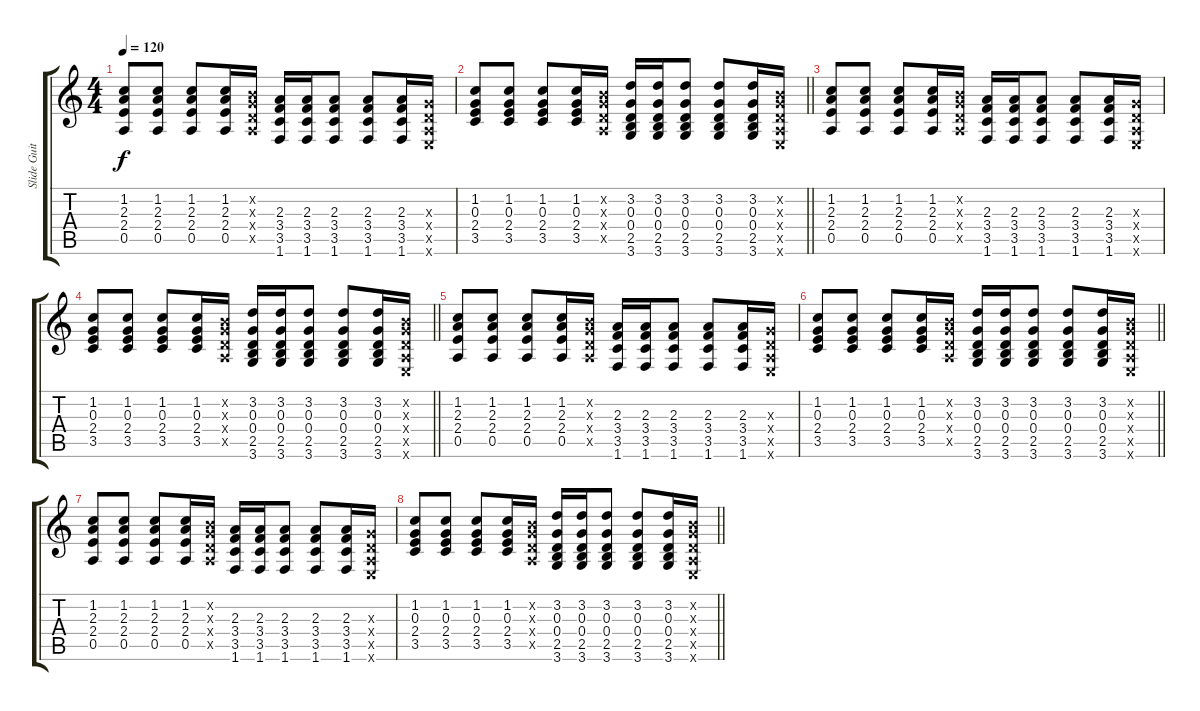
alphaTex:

\track ("Slide Guitar" "Slide Guit") {instrument electricguitarclean}
\staff {score tabs}
\tuning (E4 B3 G3 D3 A2 E2) {hide}
\ts (4 4)
\tempo 120
\clef g2
\ks c
(1.2 2.3 2.4 0.5).8{dy f} (1.2 2.3 2.4 0.5).8 (1.2 2.3 2.4 0.5).8 (1.2 2.3 2.4 0.5).16 (0.2{x} 0.3{x} 0.4{x} 0.5{x}).16 (2.3 3.4 3.5 1.6).16 (2.3 3.4 3.5 1.6).16 (2.3 3.4 3.5 1.6).8 (2.3 3.4 3.5 1.6).8 (2.3 3.4 3.5 1.6).16 (0.3{x} 0.4{x} 0.5{x} 0.6{x}).16 |
\barLineRight lightlight
(1.2 0.3 2.4 3.5).8 (1.2 0.3 2.4 3.5).8 (1.2 0.3 2.4 3.5).8 (1.2 0.3 2.4 3.5).16 (0.2{x} 0.3{x} 0.4{x} 0.5{x}).16 (3.2 0.3 0.4 2.5 3.6).16 (3.2 0.3 0.4 2.5 3.6).16 (3.2 0.3 0.4 2.5 3.6).8 (3.2 0.3 0.4 2.5 3.6).8 (3.2 0.3 0.4 2.5 3.6).16 (0.2{x} 0.3{x} 0.4{x} 0.5{x} 0.6{x}).16 |
(1.2 2.3 2.4 0.5).8 (1.2 2.3 2.4 0.5).8 (1.2 2.3 2.4 0.5).8 (1.2 2.3 2.4 0.5).16 (0.2{x} 0.3{x} 0.4{x} 0.5{x}).16 (2.3 3.4 3.5 1.6).16 (2.3 3.4 3.5 1.6).16 (2.3 3.4 3.5 1.6).8 (2.3 3.4 3.5 1.6).8 (2.3 3.4 3.5 1.6).16 (0.3{x} 0.4{x} 0.5{x} 0.6{x}).16 |
\barLineRight lightlight
(1.2 0.3 2.4 3.5).8 (1.2 0.3 2.4 3.5).8 (1.2 0.3 2.4 3.5).8 (1.2 0.3 2.4 3.5).16 (0.2{x} 0.3{x} 0.4{x} 0.5{x}).16 (3.2 0.3 0.4 2.5 3.6).16 (3.2 0.3 0.4 2.5 3.6).16 (3.2 0.3 0.4 2.5 3.6).8 (3.2 0.3 0.4 2.5 3.6).8 (3.2 0.3 0.4 2.5 3.6).16 (0.2{x} 0.3{x} 0.4{x} 0.5{x} 0.6{x}).16 |
(1.2 2.3 2.4 0.5).8 (1.2 2.3 2.4 0.5).8 (1.2 2.3 2.4 0.5).8 (1.2 2.3 2.4 0.5).16 (0.2{x} 0.3{x} 0.4{x} 0.5{x}).16 (2.3 3.4 3.5 1.6).16 (2.3 3.4 3.5 1.6).16 (2.3 3.4 3.5 1.6).8 (2.3 3.4 3.5 1.6).8 (2.3 3.4 3.5 1.6).16 (0.3{x} 0.4{x} 0.5{x} 0.6{x}).16 |
\barLineRight lightlight
(1.2 0.3 2.4 3.5).8 (1.2 0.3 2.4 3.5).8 (1.2 0.3 2.4 3.5).8 (1.2 0.3 2.4 3.5).16 (0.2{x} 0.3{x} 0.4{x} 0.5{x}).16 (3.2 0.3 0.4 2.5 3.6).16 (3.2 0.3 0.4 2.5 3.6).16 (3.2 0.3 0.4 2.5 3.6).8 (3.2 0.3 0.4 2.5 3.6).8 (3.2 0.3 0.4 2.5 3.6).16 (0.2{x} 0.3{x} 0.4{x} 0.5{x} 0.6{x}).16 |
(1.2 2.3 2.4 0.5).8 (1.2 2.3 2.4 0.5).8 (1.2 2.3 2.4 0.5).8 (1.2 2.3 2.4 0.5).16 (0.2{x} 0.3{x} 0.4{x} 0.5{x}).16 (2.3 3.4 3.5 1.6).16 (2.3 3.4 3.5 1.6).16 (2.3 3.4 3.5 1.6).8 (2.3 3.4 3.5 1.6).8 (2.3 3.4 3.5 1.6).16 (0.3{x} 0.4{x} 0.5{x} 0.6{x}).16 |
\barLineRight lightlight
(1.2 0.3 2.4 3.5).8 (1.2 0.3 2.4 3.5).8 (1.2 0.3 2.4 3.5).8 (1.2 0.3 2.4 3.5).16 (0.2{x} 0.3{x} 0.4{x} 0.5{x}).16 (3.2 0.3 0.4 2.5 3.6).16 (3.2 0.3 0.4 2.5 3.6).16 (3.2 0.3 0.4 2.5 3.6).8 (3.2 0.3 0.4 2.5 3.6).8 (3.2 0.3 0.4 2.5 3.6).16 (0.2{x} 0.3{x} 0.4{x} 0.5{x} 0.6{x}).16
